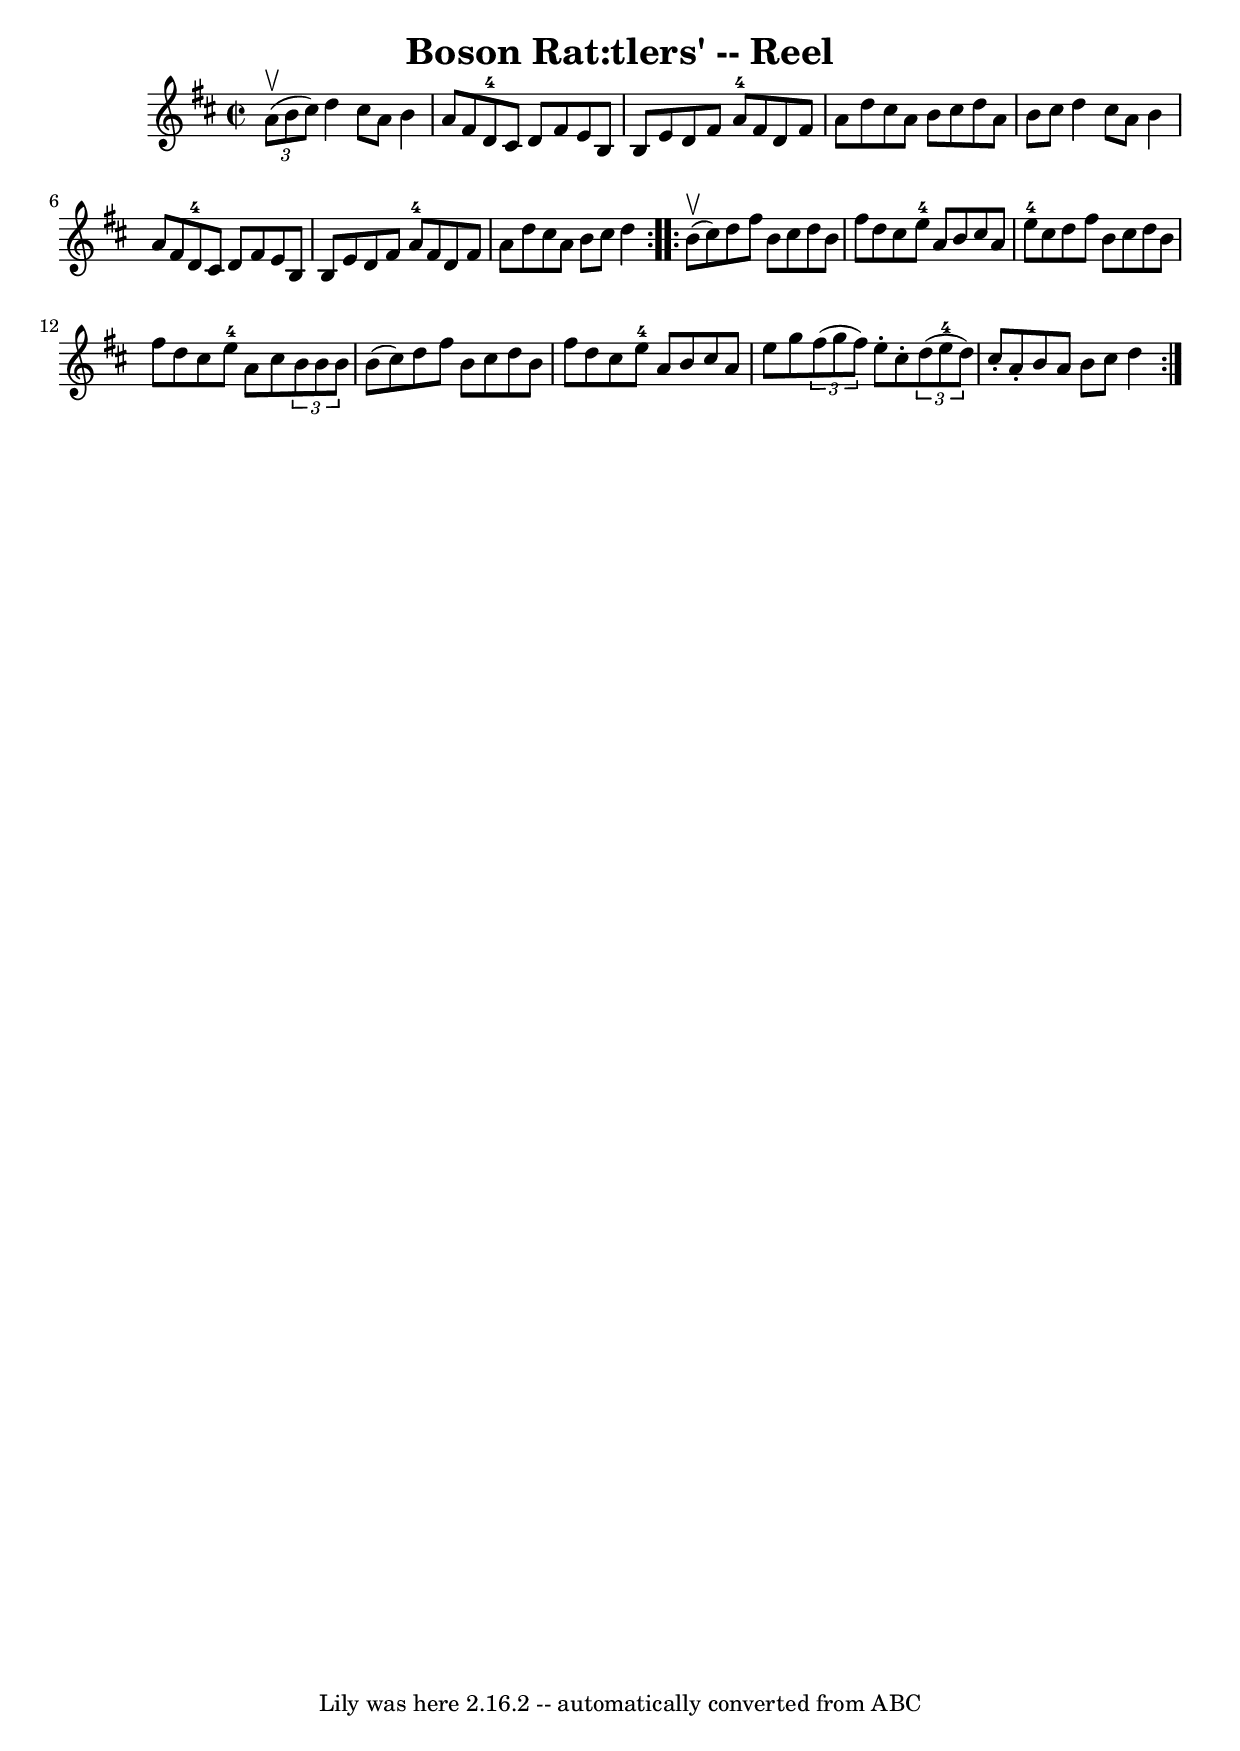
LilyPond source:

\version "2.16.2"
\include "Mammoth.ily"
\header {
  %% book = "Ryan's Mammoth Collection"
 crossRefNumber = "1"
 footnotes = "\\\\224"
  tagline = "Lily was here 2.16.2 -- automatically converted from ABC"
  title = "Boson Rat:tlers' -- Reel"

}
voicedefault =  {



  \repeat volta 2 {

    \override Staff.TimeSignature #'style = #'C
    \time 2/2 
    \key d \major
    \times 2/3 { a'8^\upbow(b'8 cs''8)  	       }   |
 d''4 cs''8 a'8 b'4 a'8 fs'8    |
 d'8-4 cs'8 d'8 fs'8 e'8 b8 b8 e'8    |
 d'8 fs'8 a'8-4 fs'8 d'8 fs'8 a'8 d''8     |
 cs''8 a'8 b'8 cs''8 d''8 a'8 b'8 cs''8     |
 d''4 cs''8 a'8 b'4 a'8 fs'8     |
 d'8-4 cs'8 d'8 fs'8 e'8 b8 b8 e'8     |
 d'8 fs'8 a'8-4 fs'8 d'8 fs'8 a'8 d''8     |
 cs''8 a'8 b'8 cs''8    
 d''4    
  } 
  \repeat volta 2 { b'8^\upbow(cs''8)  |
 d''8 fs''8 b'8 cs''8 d''8 b'8 fs''8 d''8     |
 cs''8 e''8-4 a'8 b'8 cs''8 a'8 e''8-4 cs''8     |
 d''8 fs''8 b'8 cs''8 d''8 b'8 fs''8 d''8     |
    
 cs''8 e''8-4 a'8 cs''8    \times 2/3 { b'8 b'8 b'8  
					   } b'8 (cs''8)    |
 d''8 fs''8 b'8 cs''8 d''8 b'8 fs''8 d''8     |
 cs''8 e''8-4 a'8 b'8 cs''8 a'8 e''8 g''8     |
    \times 2/3 { fs''8 (g''8 fs''8  
		) 
	       } e''8-. cs''8-.   \times 2/3 { d''8 (e''8-4 d''8) 
						} cs''8-. a'8-.    |
 b'8 a'8 b'8 cs''8 d''4    
  }   

}

\score{
  <<

    \context Staff="default"
    {
      \voicedefault 
      
    }

  >>
  \layout {
    
  }
  \midi {
  }

}
